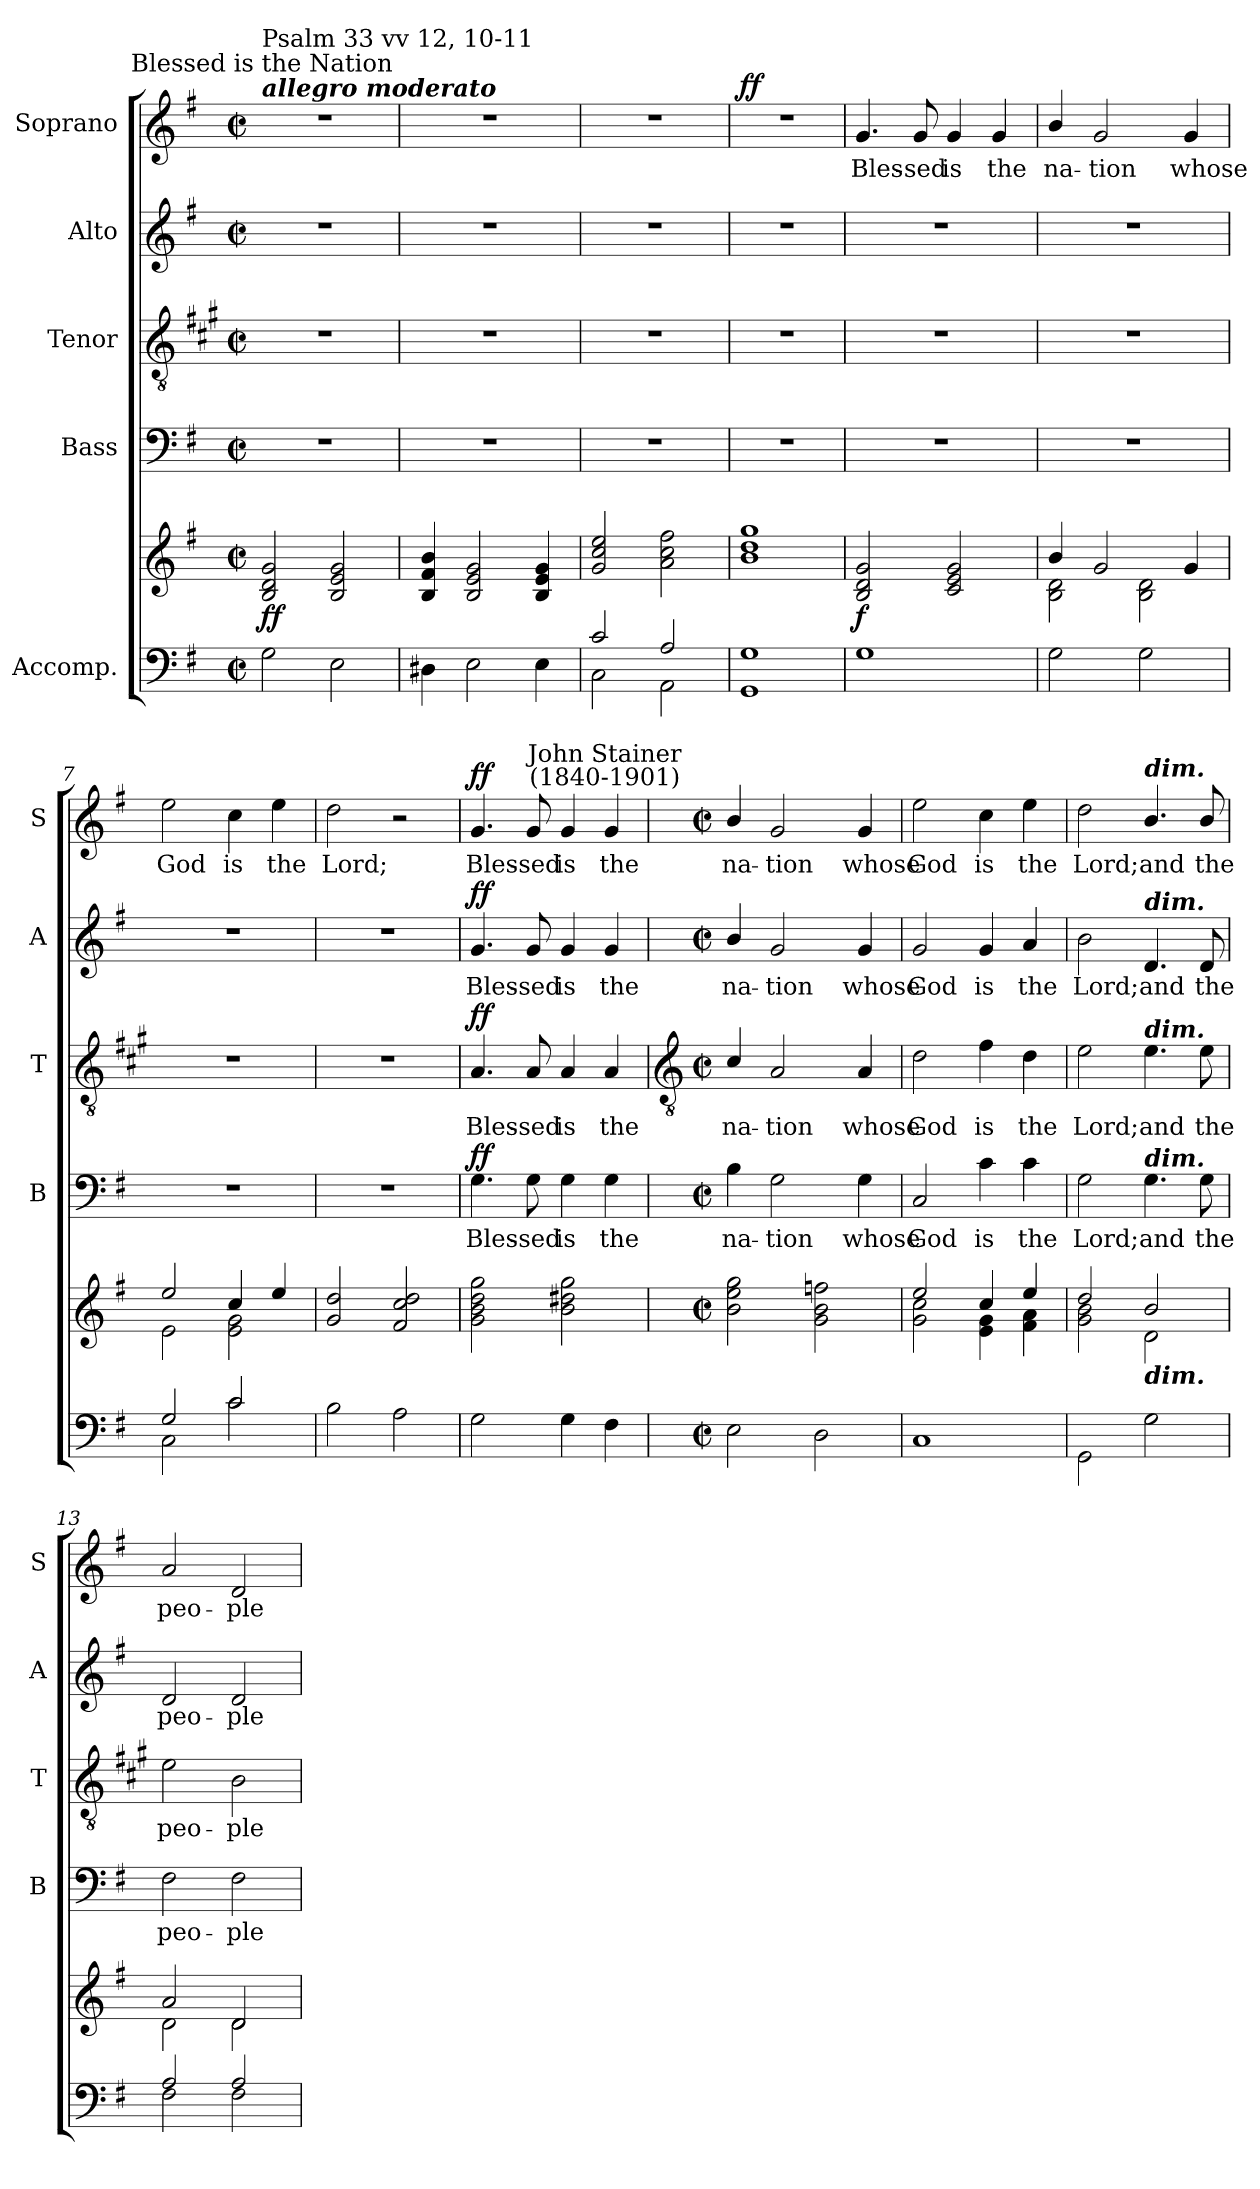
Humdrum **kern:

**kern	**kern	**dynam	**kern	**text	**dynam	**kern	**text	**dynam	**kern	**text	**dynam	**kern	**text	**dynam
*part5	*part5	*part5	*part4	*part4	*part4	*part3	*part3	*part3	*part2	*part2	*part2	*part1	*part1	*part1
*staff6	*staff5	*staff5/6	*staff4	*staff4	*staff4	*staff3	*staff3	*staff3	*staff2	*staff2	*staff2	*staff1	*staff1	*staff1
*I"Accomp.	*	*	*I"Bass	*	*	*I"Tenor	*	*	*I"Alto	*	*	*I"Soprano	*	*
*	*	*	*I'B	*	*	*I'T	*	*	*I'A	*	*	*I'S	*	*
*clefF4	*clefG2	*	*clefF4	*	*	*clefGv2	*	*	*clefG2	*	*	*clefG2	*	*
*	*	*	*	*	*	*ITrd1c2	*	*	*	*	*	*	*	*
*k[f#]	*k[f#]	*	*k[f#]	*	*	*k[f#]	*	*	*k[f#]	*	*	*k[f#]	*	*
*G:	*G:	*	*G:	*	*	*G:	*	*	*G:	*	*	*G:	*	*
*M2/2	*M2/2	*	*M2/2	*	*	*M2/2	*	*	*M2/2	*	*	*M2/2	*	*
*met(c|)	*met(c|)	*	*met(c|)	*	*	*met(c|)	*	*	*met(c|)	*	*	*met(c|)	*	*
*MM132	*MM132	*	*MM132	*	*	*MM132	*	*	*MM132	*	*	*MM132	*	*
=1	=1	=1	=1	=1	=1	=1	=1	=1	=1	=1	=1	=1	=1	=1
*^	*^	*	*	*	*	*	*	*	*	*	*	*	*	*
!	!	!	!	!	!	!	!	!	!	!	!	!	!	!LO:TX:a:Bi:t=allegro moderato	!	!
!	!	!	!	!	!	!	!	!	!	!	!	!	!	!LO:TX:a:cj:t=Blessed is the Nation	!	!
!	!	!	!	!	!	!	!	!	!	!	!	!	!	!LO:TX:a:t=Psalm 33 vv 12, 10-11	!	!
!	!	!	!	!LO:DY:b	!	!	!	!	!	!	!	!	!	!	!	!
1ryy	2G\	2B/ 2d/ 2g/	1ryy	ff	1r	.	.	1r	.	.	1r	.	.	1r	.	.
.	2E\	2B/ 2e/ 2g/	.	.	.	.	.	.	.	.	.	.	.	.	.	.
=2	=2	=2	=2	=2	=2	=2	=2	=2	=2	=2	=2	=2	=2	=2	=2	=2
1ryy	4D#X\	4B/ 4f#/ 4b/	1ryy	.	1r	.	.	1r	.	.	1r	.	.	1r	.	.
.	2E\	2B/ 2e/ 2g/	.	.	.	.	.	.	.	.	.	.	.	.	.	.
.	4E\	4B/ 4e/ 4g/	.	.	.	.	.	.	.	.	.	.	.	.	.	.
=3	=3	=3	=3	=3	=3	=3	=3	=3	=3	=3	=3	=3	=3	=3	=3	=3
2c/	2C\	2g/ 2cc/ 2ee/	1ryy	.	1r	.	.	1r	.	.	1r	.	.	1r	.	.
2A/	2AA\	2a\ 2cc\ 2ff#\	.	.	.	.	.	.	.	.	.	.	.	.	.	.
=4	=4	=4	=4	=4	=4	=4	=4	=4	=4	=4	=4	=4	=4	=4	=4	=4
!	!	!	!	!	!	!	!	!	!	!	!	!	!	!	!	!LO:DY:b
1G/	1GG\	1b/ 1dd/ 1gg/	1ryy	.	1r	.	.	1r	.	.	1r	.	.	1r	.	ff
=5	=5	=5	=5	=5	=5	=5	=5	=5	=5	=5	=5	=5	=5	=5	=5	=5
!	!	!	!	!LO:DY:b	!	!	!	!	!	!	!	!	!	!	!LO:LY:b	!
1ryy	1G\	2B/ 2d/ 2g/	1ryy	f	1r	.	.	1r	.	.	1r	.	.	4.g	Bles-	.
!	!	!	!	!	!	!	!	!	!	!	!	!	!	!	!LO:LY:b	!
.	.	.	.	.	.	.	.	.	.	.	.	.	.	8g	-sed	.
!	!	!	!	!	!	!	!	!	!	!	!	!	!	!	!LO:LY:b	!
.	.	2c/ 2e/ 2g/	.	.	.	.	.	.	.	.	.	.	.	4g	is	.
!	!	!	!	!	!	!	!	!	!	!	!	!	!	!	!LO:LY:b	!
.	.	.	.	.	.	.	.	.	.	.	.	.	.	4g	the	.
=6	=6	=6	=6	=6	=6	=6	=6	=6	=6	=6	=6	=6	=6	=6	=6	=6
!	!	!	!	!	!	!	!	!	!	!	!	!	!	!	!LO:LY:b	!
1ryy	2G\	4b/	2B\ 2d\	.	1r	.	.	1r	.	.	1r	.	.	4b/	na-	.
!	!	!	!	!	!	!	!	!	!	!	!	!	!	!	!LO:LY:b	!
.	.	2g/	.	.	.	.	.	.	.	.	.	.	.	2g	-tion	.
.	2G\	.	2B\ 2d\	.	.	.	.	.	.	.	.	.	.	.	.	.
!	!	!	!	!	!	!	!	!	!	!	!	!	!	!	!LO:LY:b	!
.	.	4g/	.	.	.	.	.	.	.	.	.	.	.	4g	whose	.
=7	=7	=7	=7	=7	=7	=7	=7	=7	=7	=7	=7	=7	=7	=7	=7	=7
!	!	!	!	!	!	!	!	!	!	!	!	!	!	!	!LO:LY:b	!
2G/	2C\	2ee/	2e\	.	1r	.	.	1r	.	.	1r	.	.	2ee	God	.
!	!	!	!	!	!	!	!	!	!	!	!	!	!	!	!LO:LY:b	!
2c/	2c\	4cc/	2e\ 2g\	.	.	.	.	.	.	.	.	.	.	4cc	is	.
!	!	!	!	!	!	!	!	!	!	!	!	!	!	!	!LO:LY:b	!
.	.	4ee/	.	.	.	.	.	.	.	.	.	.	.	4ee	the	.
=8	=8	=8	=8	=8	=8	=8	=8	=8	=8	=8	=8	=8	=8	=8	=8	=8
!	!	!	!	!	!	!	!	!	!	!	!	!	!	!	!LO:LY:b	!
1ryy	2B\	2g/ 2dd/	1ryy	.	1r	.	.	1r	.	.	1r	.	.	2dd	Lord;	.
.	2A\	2f#/ 2cc/ 2dd/	.	.	.	.	.	.	.	.	.	.	.	2r	.	.
=9	=9	=9	=9	=9	=9	=9	=9	=9	=9	=9	=9	=9	=9	=9	=9	=9
!	!	!	!	!	!	!LO:LY:b	!LO:DY:b	!	!LO:LY:b	!LO:DY:b	!	!LO:LY:b	!LO:DY:b	!	!LO:LY:b	!LO:DY:b
1ryy	2G\	1ryy	2g\ 2b\ 2dd\ 2gg\	.	4.G	Bles-	ff	4.G	Bles-	ff	4.g	Bles-	ff	4.g	Bles-	ff
!	!	!	!	!	!	!LO:LY:b	!	!	!LO:LY:b	!	!	!LO:LY:b	!	!	!LO:LY:b	!
.	.	.	.	.	8G	-sed	.	8G	-sed	.	8g	-sed	.	8g	-sed	.
!	!	!	!	!	!	!LO:LY:b	!	!	!LO:LY:b	!	!	!LO:LY:b	!	!	!LO:LY:b	!
.	4G\	.	2b\ 2dd#X\ 2gg\	.	4G	is	.	4G	is	.	4g	is	.	4g	is	.
!	!	!	!	!	!	!	!	!	!	!	!	!	!	!LO:TX:a:cj:t=John Stainer\n(1840-1901)	!	!
!	!	!	!	!	!	!LO:LY:b	!	!	!LO:LY:b	!	!	!LO:LY:b	!	!	!LO:LY:b	!
.	4F#\	.	.	.	4G	the	.	4G	the	.	4g	the	.	4g	the	.
!!LO:LB:g=z
=10	=10	=10	=10	=10	=10	=10	=10	=10	=10	=10	=10	=10	=10	=10	=10	=10
*	*	*	*	*	*	*	*	*clefGv2	*	*	*	*	*	*	*	*
*M2/2	*	*M2/2	*	*	*M2/2	*	*	*M2/2	*	*	*M2/2	*	*	*M2/2	*	*
*met(c|)	*	*met(c|)	*	*	*met(c|)	*	*	*met(c|)	*	*	*met(c|)	*	*	*met(c|)	*	*
!	!	!	!	!	!	!LO:LY:b	!	!	!LO:LY:b	!	!	!LO:LY:b	!	!	!LO:LY:b	!
1ryy	2E\	1ryy	2b\ 2ee\ 2gg\	.	4B	na-	.	4B/	na-	.	4b/	na-	.	4b/	na-	.
!	!	!	!	!	!	!LO:LY:b	!	!	!LO:LY:b	!	!	!LO:LY:b	!	!	!LO:LY:b	!
.	.	.	.	.	2G	-tion	.	2G	-tion	.	2g	-tion	.	2g	-tion	.
.	2D\	.	2g\ 2b\ 2ffn\	.	.	.	.	.	.	.	.	.	.	.	.	.
!	!	!	!	!	!	!LO:LY:b	!	!	!LO:LY:b	!	!	!LO:LY:b	!	!	!LO:LY:b	!
.	.	.	.	.	4G	whose	.	4G	whose	.	4g	whose	.	4g	whose	.
=11	=11	=11	=11	=11	=11	=11	=11	=11	=11	=11	=11	=11	=11	=11	=11	=11
!	!	!	!	!	!	!LO:LY:b	!	!	!LO:LY:b	!	!	!LO:LY:b	!	!	!LO:LY:b	!
1ryy	1C\	2ee/	2g\ 2cc\	.	2C	God	.	2c	God	.	2g	God	.	2ee	God	.
!	!	!	!	!	!	!LO:LY:b	!	!	!LO:LY:b	!	!	!LO:LY:b	!	!	!LO:LY:b	!
.	.	4cc/	4e\ 4g\	.	4c	is	.	4e	is	.	4g	is	.	4cc	is	.
!	!	!	!	!	!	!LO:LY:b	!	!	!LO:LY:b	!	!	!LO:LY:b	!	!	!LO:LY:b	!
.	.	4ee/	4f#\ 4a\	.	4c	the	.	4c	the	.	4a	the	.	4ee	the	.
=12	=12	=12	=12	=12	=12	=12	=12	=12	=12	=12	=12	=12	=12	=12	=12	=12
!	!	!	!	!	!	!LO:LY:b	!	!	!LO:LY:b	!	!	!LO:LY:b	!	!	!LO:LY:b	!
1ryy	2GG\	2dd/	2g\ 2b\	.	2G	Lord;	.	2d	Lord;	.	2b	Lord;	.	2dd	Lord;	.
!	!	!	!	!	!	!	!	!	!	!	!	!	!	!LO:TX:a:Bi:t=dim.	!	!
!	!	!	!	!	!	!	!	!	!	!	!LO:TX:a:Bi:t=dim.	!	!	!	!	!
!	!	!	!	!	!	!	!	!LO:TX:a:Bi:t=dim.	!	!	!	!	!	!	!	!
!	!	!	!	!	!LO:TX:a:Bi:t=dim.	!	!	!	!	!	!	!	!	!	!	!
!	!	!LO:TX:b:Bi:t=dim.	!	!	!	!	!	!	!	!	!	!	!	!	!	!
!	!	!	!	!	!	!LO:LY:b	!	!	!LO:LY:b	!	!	!LO:LY:b	!	!	!LO:LY:b	!
.	2G\	2b/	2d\	.	4.G	and	.	4.d	and	.	4.d	and	.	4.b/	and	.
!	!	!	!	!	!	!LO:LY:b	!	!	!LO:LY:b	!	!	!LO:LY:b	!	!	!LO:LY:b	!
.	.	.	.	.	8G	the	.	8d	the	.	8d	the	.	8b/	the	.
=13	=13	=13	=13	=13	=13	=13	=13	=13	=13	=13	=13	=13	=13	=13	=13	=13
!	!	!	!	!	!	!LO:LY:b	!	!	!LO:LY:b	!	!	!LO:LY:b	!	!	!LO:LY:b	!
2A/	2F#\	2a/	2d\	.	2F#	peo-	.	2d	peo-	.	2d	peo-	.	2a	peo-	.
!	!	!	!	!	!	!LO:LY:b	!	!	!LO:LY:b	!	!	!LO:LY:b	!	!	!LO:LY:b	!
2A/	2F#\	2d/	2d\	.	2F#	-ple	.	2A	-ple	.	2d	-ple	.	2d	-ple	.
*v	*v	*	*	*	*	*	*	*	*	*	*	*	*	*	*	*
*	*v	*v	*	*	*	*	*	*	*	*	*	*	*	*	*
=	=	=	=	=	=	=	=	=	=	=	=	=	=	=
*-	*-	*-	*-	*-	*-	*-	*-	*-	*-	*-	*-	*-	*-	*-
